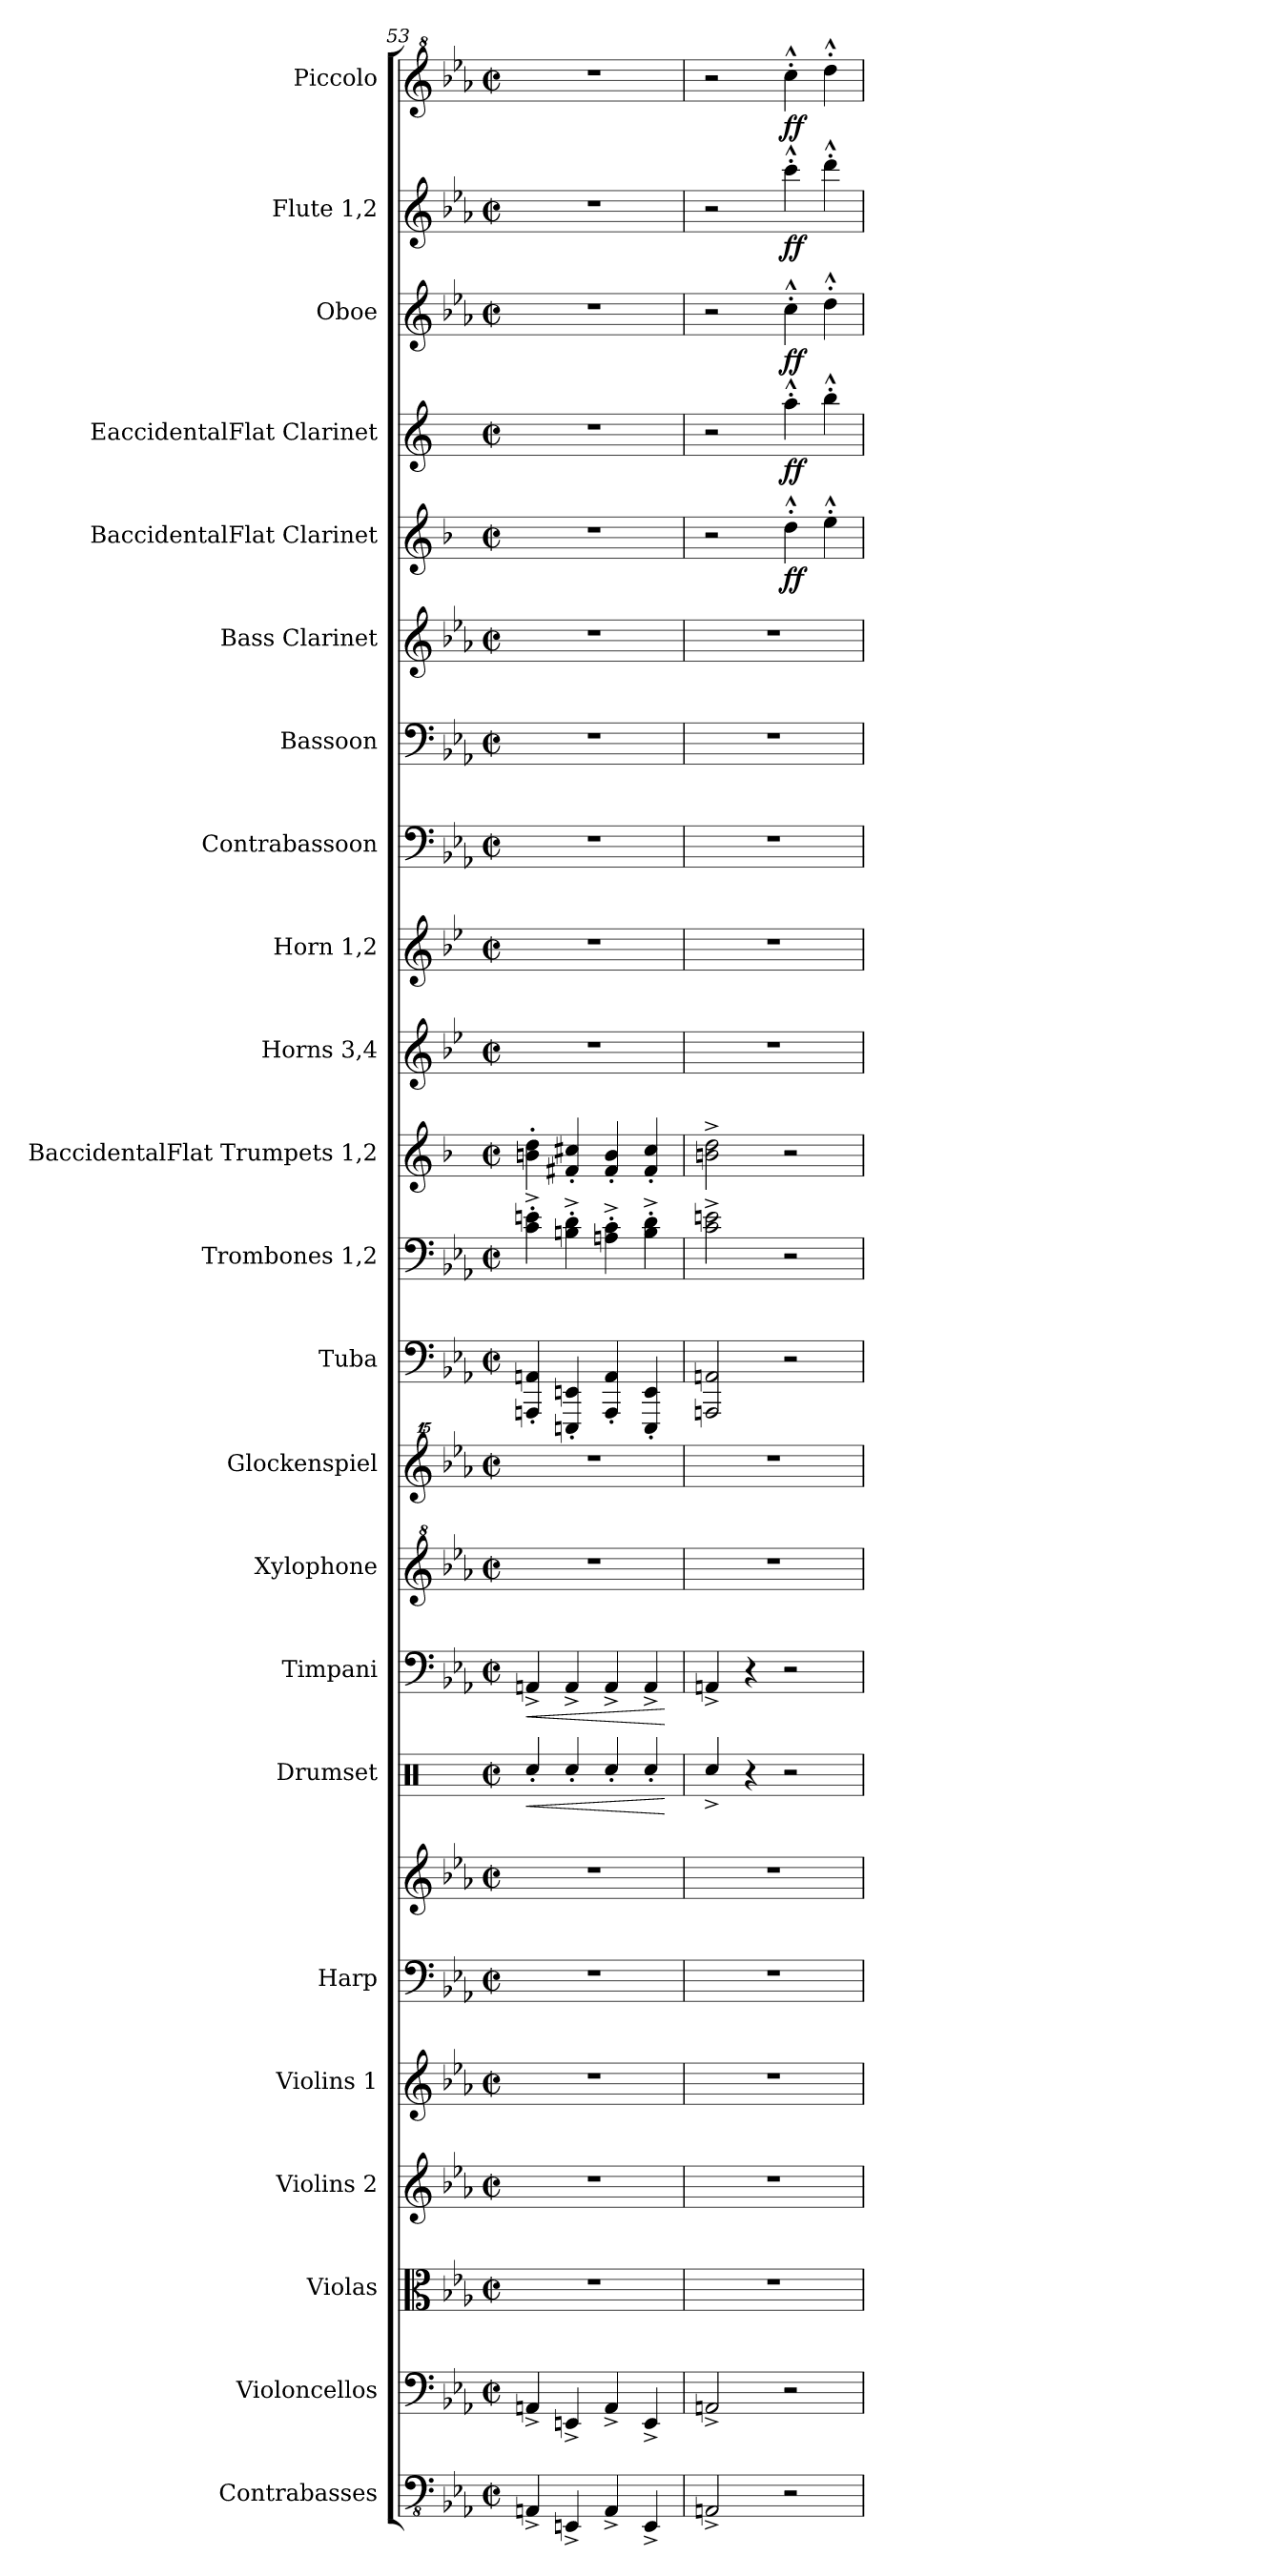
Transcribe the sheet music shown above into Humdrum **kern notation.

**kern	**kern	**kern	**kern	**kern	**kern	**kern	**kern	**dynam	**kern	**dynam	**kern	**kern	**kern	**kern	**kern	**kern	**kern	**kern	**kern	**kern	**kern	**dynam	**kern	**dynam	**kern	**dynam	**kern	**dynam	**kern	**dynam
*part23	*part22	*part21	*part20	*part19	*part18	*part18	*part17	*part17	*part16	*part16	*part15	*part14	*part13	*part12	*part11	*part10	*part9	*part8	*part7	*part6	*part5	*part5	*part4	*part4	*part3	*part3	*part2	*part2	*part1	*part1
*staff24	*staff23	*staff22	*staff21	*staff20	*staff19	*staff18	*staff17	*staff17	*staff16	*staff16	*staff15	*staff14	*staff13	*staff12	*staff11	*staff10	*staff9	*staff8	*staff7	*staff6	*staff5	*staff5	*staff4	*staff4	*staff3	*staff3	*staff2	*staff2	*staff1	*staff1
*I"Contrabasses	*I"Violoncellos	*I"Violas	*I"Violins 2	*I"Violins 1	*I"Harp	*	*I"Drumset	*	*I"Timpani	*	*I"Xylophone	*I"Glockenspiel	*I"Tuba	*I"Trombones 1,2	*I"BaccidentalFlat Trumpets 1,2	*I"Horns 3,4	*I"Horn 1,2	*I"Contrabassoon	*I"Bassoon	*I"Bass Clarinet	*I"BaccidentalFlat Clarinet	*	*I"EaccidentalFlat Clarinet	*	*I"Oboe	*	*I"Flute 1,2	*	*I"Piccolo	*
*I'Cbs.	*I'Vlcs.	*I'Vlas.	*I'Vlns. 2	*I'Vlns. 1	*I'Hrp.	*	*I'Drs.	*	*I'Timp.	*	*I'Xyl.	*I'Glk.	*I'Tu.	*I'Trbs. 1,2	*I'BaccidentalFlat Tpts. 1,2	*I'Hns. 3,4	*	*I'Cbsn.	*I'Bsn.	*I'B. Cl.	*I'BaccidentalFlat Cl.	*	*I'EaccidentalFlat Cl.	*	*I'Ob.	*	*I'Fl. 1, 2	*	*I'Picc.	*
*clefFv4	*clefF4	*clefC3	*clefG2	*clefG2	*clefF4	*clefG2	*clefX	*	*clefF4	*	*clefG^2	*clefG^^2	*clefF4	*clefF4	*clefG2	*clefG2	*clefG2	*clefF4	*clefF4	*clefG2	*clefG2	*	*clefG2	*	*clefG2	*	*clefG2	*	*clefG^2	*
*	*	*	*	*	*	*	*	*	*	*	*	*	*	*	*ITrd1c2	*ITrd4c7	*ITrd4c7	*ITrd7c12	*	*ITrd8c14	*ITrd1c2	*	*ITrd-2c-3	*	*	*	*	*	*ITrd-7c-12	*
*k[b-e-a-]	*k[b-e-a-]	*k[b-e-a-]	*k[b-e-a-]	*k[b-e-a-]	*k[b-e-a-]	*k[b-e-a-]	*k[]	*	*k[b-e-a-]	*	*k[b-e-a-]	*k[b-e-a-]	*k[b-e-a-]	*k[b-e-a-]	*k[b-e-a-]	*k[b-e-a-]	*k[b-e-a-]	*k[b-e-a-]	*k[b-e-a-]	*k[b-e-a-]	*k[b-e-a-]	*	*k[b-e-a-]	*	*k[b-e-a-]	*	*k[b-e-a-]	*	*k[b-e-a-]	*
*M4/4	*M4/4	*M4/4	*M4/4	*M4/4	*M4/4	*M4/4	*M4/4	*	*M4/4	*	*M4/4	*M4/4	*M4/4	*M4/4	*M4/4	*M4/4	*M4/4	*M4/4	*M4/4	*M4/4	*M4/4	*	*M4/4	*	*M4/4	*	*M4/4	*	*M4/4	*
*met(c|)	*met(c|)	*met(c|)	*met(c|)	*met(c|)	*met(c|)	*met(c|)	*met(c|)	*	*met(c|)	*	*met(c|)	*met(c|)	*met(c|)	*met(c|)	*met(c|)	*met(c|)	*met(c|)	*met(c|)	*met(c|)	*met(c|)	*met(c|)	*	*met(c|)	*	*met(c|)	*	*met(c|)	*	*met(c|)	*
=53	=53	=53	=53	=53	=53	=53	=53	=53	=53	=53	=53	=53	=53	=53	=53	=53	=53	=53	=53	=53	=53	=53	=53	=53	=53	=53	=53	=53	=53	=53
!	!	!	!	!	!	!	!	!LO:HP:b	!	!LO:HP:b	!	!	!	!	!	!	!	!	!	!	!	!	!	!	!	!	!	!	!	!
4AAAn^/	4AAn^/	1r	1r	1r	1r	1r	4Rcc'/	<	4AAn^/	<	1r	1r	4AAAn/' 4AAn/'	4c\'^ 4en\'^	4an\' 4cc\'	1r	1r	1r	1r	1r	1r	.	1r	.	1r	.	1r	.	1r	.
4EEEn^/	4EEn^/	.	.	.	.	.	4Rcc'/	.	4AA^/	.	.	.	4EEEn/' 4EEn/'	4Bn\'^ 4d\'^	4en/' 4bn/'	.	.	.	.	.	.	.	.	.	.	.	.	.	.	.
4AAA^/	4AA^/	.	.	.	.	.	4Rcc'/	.	4AA^/	.	.	.	4AAA/' 4AA/'	4An\'^ 4c\'^	4e/' 4a/'	.	.	.	.	.	.	.	.	.	.	.	.	.	.	.
4EEE^/	4EE^/	.	.	.	.	.	4Rcc'/	.	4AA^/	.	.	.	4EEE/' 4EE/'	4B\'^ 4d\'^	4e/' 4b/'	.	.	.	.	.	.	.	.	.	.	.	.	.	.	.
.	.	.	.	.	.	.	.	[	.	[	.	.	.	.	.	.	.	.	.	.	.	.	.	.	.	.	.	.	.	.
=54	=54	=54	=54	=54	=54	=54	=54	=54	=54	=54	=54	=54	=54	=54	=54	=54	=54	=54	=54	=54	=54	=54	=54	=54	=54	=54	=54	=54	=54	=54
2AAAn^/	2AAn^/	1r	1r	1r	1r	1r	4Rcc^/	.	4AAn^/	.	1r	1r	2AAAn/ 2AAn/	2c\^ 2en\^	2an\^ 2cc\^	1r	1r	1r	1r	1r	2r	.	2r	.	2r	.	2r	.	2r	.
.	.	.	.	.	.	.	4r	.	4r	.	.	.	.	.	.	.	.	.	.	.	.	.	.	.	.	.	.	.	.	.
!	!	!	!	!	!	!	!	!	!	!	!	!	!	!	!	!	!	!	!	!	!	!LO:DY:b	!	!LO:DY:b	!	!LO:DY:b	!	!LO:DY:b	!	!LO:DY:b
2r	2r	.	.	.	.	.	2r	.	2r	.	.	.	2r	2r	2r	.	.	.	.	.	4cc'^^\	ff	4ccc'^^\	ff	4cc'^^\	ff	4ccc'^^\	ff	4cccc'^^\	ff
.	.	.	.	.	.	.	.	.	.	.	.	.	.	.	.	.	.	.	.	.	4dd'^^\	.	4ddd'^^\	.	4dd'^^\	.	4ddd'^^\	.	4dddd'^^\	.
=	=	=	=	=	=	=	=	=	=	=	=	=	=	=	=	=	=	=	=	=	=	=	=	=	=	=	=	=	=	=
*-	*-	*-	*-	*-	*-	*-	*-	*-	*-	*-	*-	*-	*-	*-	*-	*-	*-	*-	*-	*-	*-	*-	*-	*-	*-	*-	*-	*-	*-	*-
